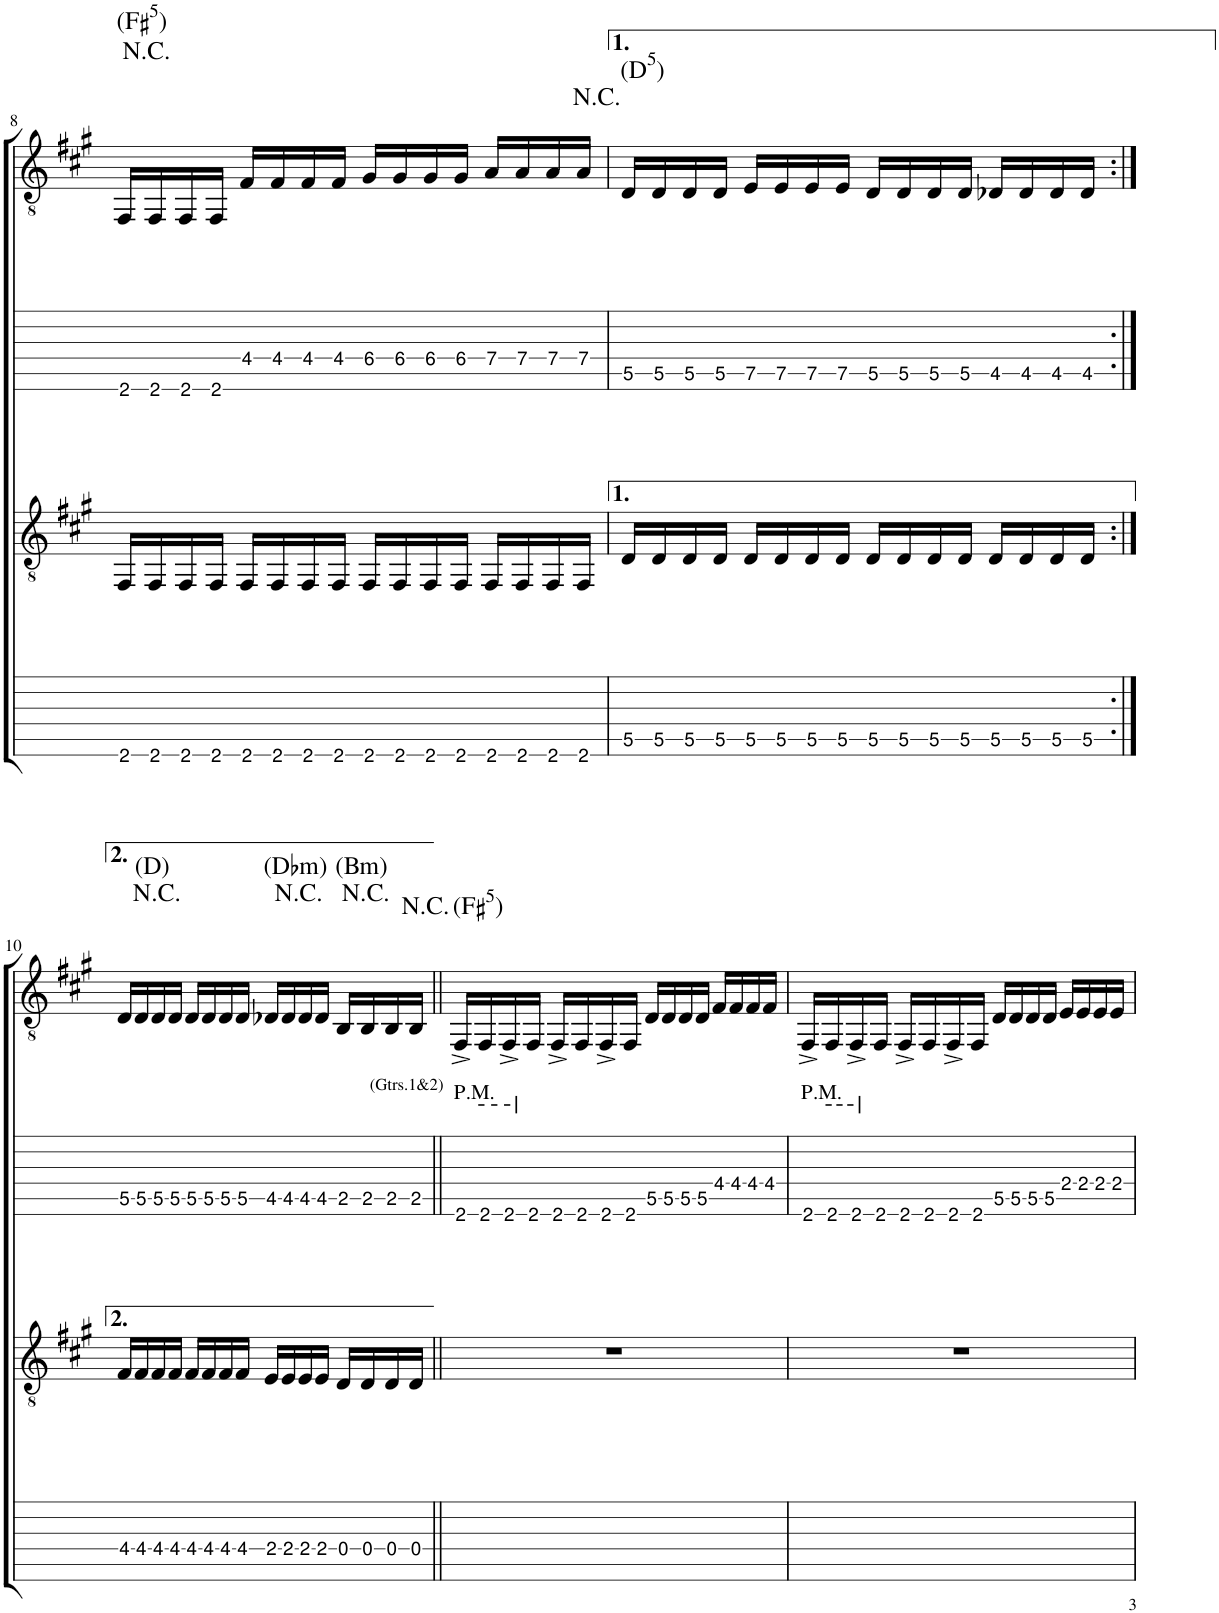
**kern	**kern	**kern	**kern
*part4	*part3	*part2	*part1
*staff4	*staff3	*staff2	*staff1
*I"Электрогитара	*I"Электрогитара	*I"Электрогитара	*I"Электрогитара
!!LO:PB:g=z
*	*clefGv2	*	*clefGv2
*k[f#c#g#]	*k[f#c#g#]	*k[f#c#g#]	*k[f#c#g#]
*M4/4	*M4/4	*M4/4	*M4/4
=8	=8	=8	=8
!	!	!	!LO:TX:a:t=N.C.
!	!	!	!LO:TX:a:t=(F♯
!	!	!	!LO:TX:a:t=5
!	!	!	!LO:TX:a:t=)
16FF#LL	16FF#/LL	16FF#LL	16FF#/LL
16FF#J	16FF#/	16FF#J	16FF#/
16FF#L	16FF#/	16FF#L	16FF#/
16FF#JJ	16FF#/JJ	16FF#JJ	16FF#/JJ
16FF#LL	16FF#/LL	16F#LL	16F#/LL
16FF#J	16FF#/	16F#J	16F#/
16FF#L	16FF#/	16F#L	16F#/
16FF#JJ	16FF#/JJ	16F#JJ	16F#/JJ
16FF#LL	16FF#/LL	16G#LL	16G#/LL
16FF#J	16FF#/	16G#J	16G#/
16FF#L	16FF#/	16G#L	16G#/
16FF#JJ	16FF#/JJ	16G#JJ	16G#/JJ
16FF#LL	16FF#/LL	16ALL	16A/LL
16FF#J	16FF#/	16AJ	16A/
16FF#L	16FF#/	16AL	16A/
16FF#JJ	16FF#/JJ	16AJJ	16A/JJ
=9	=9	=9	=9
!	!	!	!LO:TX:a:t=N.C.
!	!	!	!LO:TX:a:t=(D
!	!	!	!LO:TX:a:t=5
!	!	!	!LO:TX:a:t=)
16DLL	16D/LL	16DLL	16D/LL
16DJ	16D/	16DJ	16D/
16DL	16D/	16DL	16D/
16DJJ	16D/JJ	16DJJ	16D/JJ
16DLL	16D/LL	16ELL	16E/LL
16DJ	16D/	16EJ	16E/
16DL	16D/	16EL	16E/
16DJJ	16D/JJ	16EJJ	16E/JJ
16DLL	16D/LL	16DLL	16D/LL
16DJ	16D/	16DJ	16D/
16DL	16D/	16DL	16D/
16DJJ	16D/JJ	16DJJ	16D/JJ
16DLL	16D/LL	16D-XLL	16D-X/LL
16DJ	16D/	16D-J	16D-/
16DL	16D/	16D-L	16D-/
16DJJ	16D/JJ	16D-JJ	16D-/JJ
!!LO:LB:g=z
=10:|!	=10:|!	=10:|!	=10:|!
!	!	!	!LO:TX:a:t=N.C.
!	!	!	!LO:TX:a:t=(D)
16F#LL	16F#/LL	16DLL	16D/LL
16F#J	16F#/	16DJ	16D/
16F#L	16F#/	16DL	16D/
16F#JJ	16F#/JJ	16DJJ	16D/JJ
16F#LL	16F#/LL	16DLL	16D/LL
16F#J	16F#/	16DJ	16D/
16F#L	16F#/	16DL	16D/
16F#JJ	16F#/JJ	16DJJ	16D/JJ
!	!	!	!LO:TX:a:t=N.C.
!	!	!	!LO:TX:a:t=(D♭m)
16ELL	16E/LL	16D-XLL	16D-X/LL
16EJ	16E/	16D-J	16D-/
16EL	16E/	16D-L	16D-/
16EJJ	16E/JJ	16D-JJ	16D-/JJ
!	!	!	!LO:TX:a:t=N.C.
!	!	!	!LO:TX:a:t=(Bm)
16DLL	16D/LL	16BBLL	16BB/LL
16DJ	16D/	16BBJ	16BB/
16DL	16D/	16BBL	16BB/
16DJJ	16D/JJ	16BBJJ	16BB/JJ
=11||	=11||	=11||	=11||
!	!	!	!LO:TX:a:t=N.C.
!	!	!	!LO:TX:a:t=(F♯
!	!	!	!LO:TX:a:t=5
!	!	!	!LO:TX:a:t=)
!	!	!LO:TX:a:t=P.M.	!
!	!	!LO:TX:a:t=(Gtrs.1&2)	!
1r	1r	16FF#LL	16FF#^/LL
.	.	16FF#J	16FF#/
.	.	16FF#L	16FF#^/
.	.	16FF#JJ	16FF#/JJ
.	.	16FF#LL	16FF#^/LL
.	.	16FF#J	16FF#/
.	.	16FF#L	16FF#^/
.	.	16FF#JJ	16FF#/JJ
.	.	16DLL	16D/LL
.	.	16DJ	16D/
.	.	16DL	16D/
.	.	16DJJ	16D/JJ
.	.	16F#LL	16F#/LL
.	.	16F#J	16F#/
.	.	16F#L	16F#/
.	.	16F#JJ	16F#/JJ
!	!	!LO:TX:a:t=|	!
=12	=12	=12	=12
!	!	!LO:TX:a:t=P.M.	!
1r	1r	16FF#LL	16FF#^/LL
.	.	16FF#J	16FF#/
.	.	16FF#L	16FF#^/
.	.	16FF#JJ	16FF#/JJ
.	.	16FF#LL	16FF#^/LL
.	.	16FF#J	16FF#/
.	.	16FF#L	16FF#^/
.	.	16FF#JJ	16FF#/JJ
.	.	16DLL	16D/LL
.	.	16DJ	16D/
.	.	16DL	16D/
.	.	16DJJ	16D/JJ
.	.	16ELL	16E/LL
.	.	16EJ	16E/
.	.	16EL	16E/
.	.	16EJJ	16E/JJ
!	!	!LO:TX:a:t=|	!
=	=	=	=
*-	*-	*-	*-
